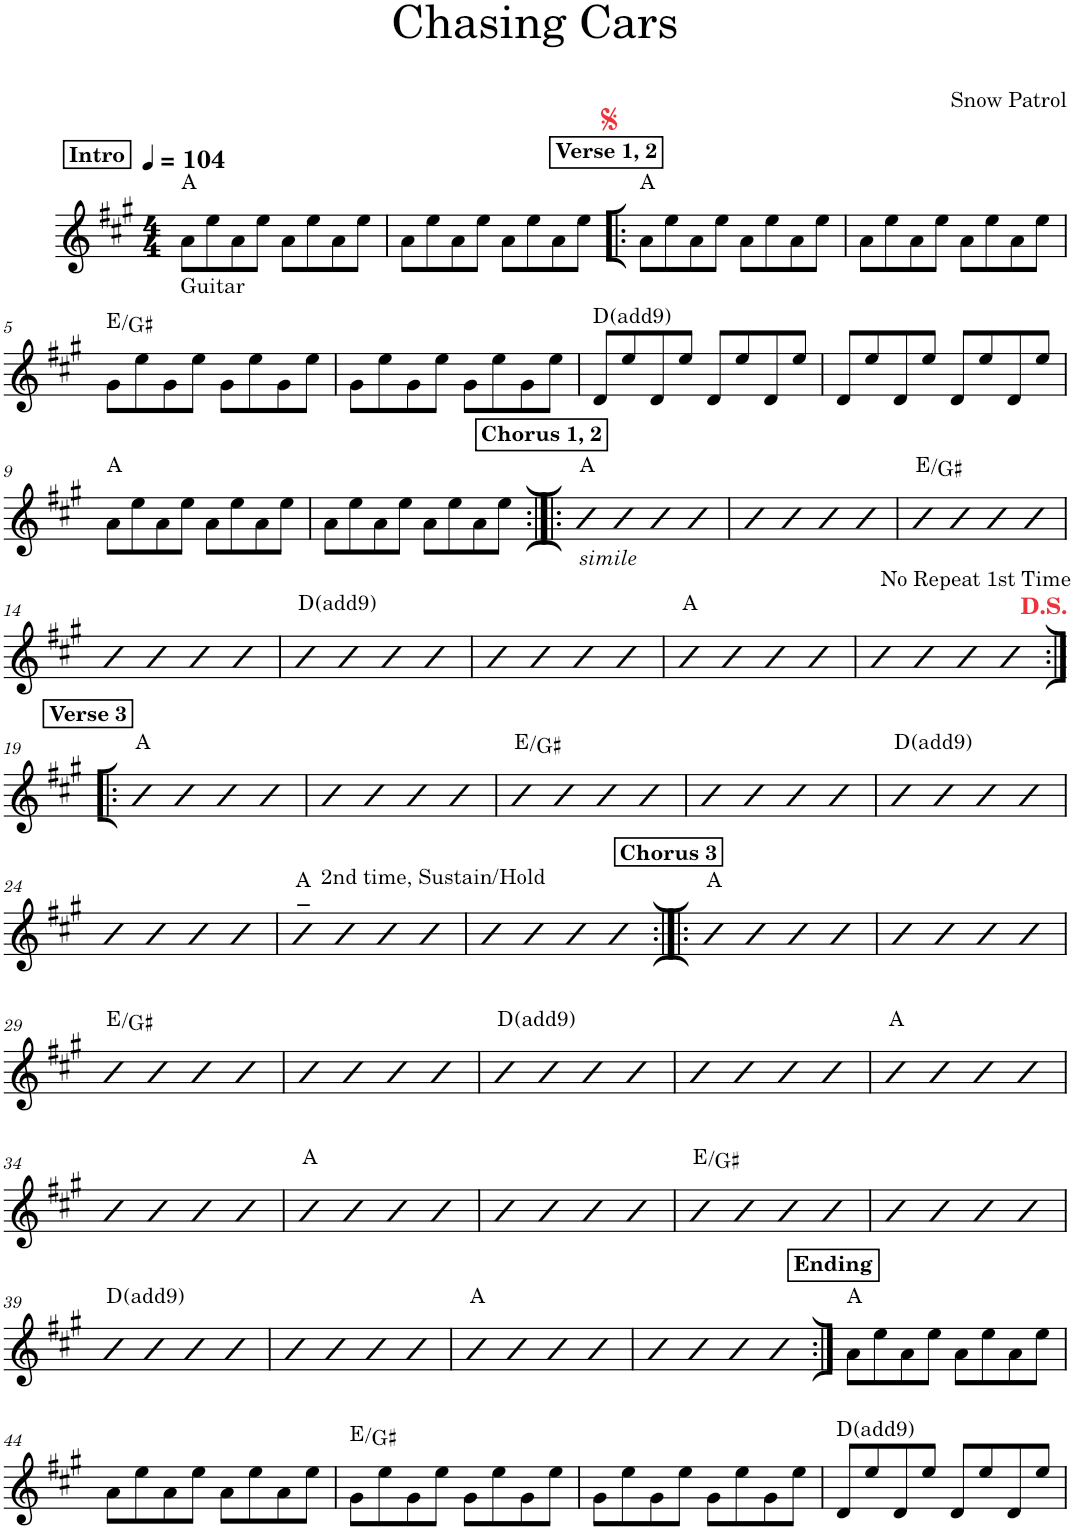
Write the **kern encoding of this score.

**kern	**harte
*part1	*part1
*staff1	*
*I"Piano	*
*I'Pno.	*
*clefG2	*
*k[f#c#g#]	*
*M4/4	*
*MM104	*
!!LO:REH:place=s1:a:B:cj:t=Intro
=1	=1
!LO:TX:b:t=Guitar	!
8a\L	A:maj
8ee\	.
8a\	.
8ee\J	.
8a\L	.
8ee\	.
8a\	.
8ee\J	.
=2	=2
8a\L	.
8ee\	.
8a\	.
8ee\J	.
8a\L	.
8ee\	.
8a\	.
8ee\J	.
!!LO:REH:place=s1:a:B:cj:t=Verse 1, 2
=3!|:	=3!|:
8a\L	A:maj
8ee\	.
8a\	.
8ee\J	.
8a\L	.
8ee\	.
8a\	.
8ee\J	.
=4	=4
8a\L	.
8ee\	.
8a\	.
8ee\J	.
8a\L	.
8ee\	.
8a\	.
8ee\J	.
!!LO:LB:g=z
=5	=5
8g#\L	E:maj/3
8ee\	.
8g#\	.
8ee\J	.
8g#\L	.
8ee\	.
8g#\	.
8ee\J	.
=6	=6
8g#\L	.
8ee\	.
8g#\	.
8ee\J	.
8g#\L	.
8ee\	.
8g#\	.
8ee\J	.
=7	=7
8d/L	D:maj(9)
8ee/	.
8d/	.
8ee/J	.
8d/L	.
8ee/	.
8d/	.
8ee/J	.
=8	=8
8d/L	.
8ee/	.
8d/	.
8ee/J	.
8d/L	.
8ee/	.
8d/	.
8ee/J	.
!!LO:LB:g=z
=9	=9
8a\L	A:maj
8ee\	.
8a\	.
8ee\J	.
8a\L	.
8ee\	.
8a\	.
8ee\J	.
=10	=10
8a\L	.
8ee\	.
8a\	.
8ee\J	.
8a\L	.
8ee\	.
8a\	.
8ee\J	.
!!LO:REH:place=s1:a:B:cj:t=Chorus 1, 2
=11:|!|:	=11:|!|:
!LO:TX:b:i:t=simile	!
4b	A:maj
4b	.
4b	.
4b	.
=12	=12
4b	.
4b	.
4b	.
4b	.
=13	=13
4b	E:maj/3
4b	.
4b	.
4b	.
!!LO:LB:g=z
=14	=14
4b	.
4b	.
4b	.
4b	.
=15	=15
4b	D:maj(9)
4b	.
4b	.
4b	.
=16	=16
4b	.
4b	.
4b	.
4b	.
=17	=17
4b	A:maj
4b	.
4b	.
4b	.
=18	=18
4b	.
4b	.
4b	.
!LO:TX:a:t=No Repeat 1st Time	!
4b	.
!!LO:LB:g=z
!!LO:REH:place=s1:a:B:cj:t=Verse 3
=19:|!|:	=19:|!|:
4b	A:maj
4b	.
4b	.
4b	.
=20	=20
4b	.
4b	.
4b	.
4b	.
=21	=21
4b	E:maj/3
4b	.
4b	.
4b	.
=22	=22
4b	.
4b	.
4b	.
4b	.
=23	=23
4b	D:maj(9)
4b	.
4b	.
4b	.
!!LO:LB:g=z
=24	=24
4b	.
4b	.
4b	.
4b	.
=25	=25
!LO:TX:a:t=2nd time, Sustain/Hold	!
4b~	A:maj
4b	.
4b	.
4b	.
=26	=26
4b	.
4b	.
4b	.
4b	.
!!LO:REH:place=s1:a:B:cj:t=Chorus 3
=27:|!|:	=27:|!|:
4b	A:maj
4b	.
4b	.
4b	.
=28	=28
4b	.
4b	.
4b	.
4b	.
!!LO:LB:g=z
=29	=29
4b	E:maj/3
4b	.
4b	.
4b	.
=30	=30
4b	.
4b	.
4b	.
4b	.
=31	=31
4b	D:maj(9)
4b	.
4b	.
4b	.
=32	=32
4b	.
4b	.
4b	.
4b	.
=33	=33
4b	A:maj
4b	.
4b	.
4b	.
!!LO:LB:g=z
=34	=34
4b	.
4b	.
4b	.
4b	.
=35	=35
4b	A:maj
4b	.
4b	.
4b	.
=36	=36
4b	.
4b	.
4b	.
4b	.
=37	=37
4b	E:maj/3
4b	.
4b	.
4b	.
=38	=38
4b	.
4b	.
4b	.
4b	.
!!LO:LB:g=z
=39	=39
4b	D:maj(9)
4b	.
4b	.
4b	.
=40	=40
4b	.
4b	.
4b	.
4b	.
=41	=41
4b	A:maj
4b	.
4b	.
4b	.
=42	=42
4b	.
4b	.
4b	.
4b	.
!!LO:REH:place=s1:a:B:cj:t=Ending
=43:|!	=43:|!
8a\L	A:maj
8ee\	.
8a\	.
8ee\J	.
8a\L	.
8ee\	.
8a\	.
8ee\J	.
!!LO:LB:g=z
=44	=44
8a\L	.
8ee\	.
8a\	.
8ee\J	.
8a\L	.
8ee\	.
8a\	.
8ee\J	.
=45	=45
8g#\L	E:maj/3
8ee\	.
8g#\	.
8ee\J	.
8g#\L	.
8ee\	.
8g#\	.
8ee\J	.
=46	=46
8g#\L	.
8ee\	.
8g#\	.
8ee\J	.
8g#\L	.
8ee\	.
8g#\	.
8ee\J	.
=47	=47
8d/L	D:maj(9)
8ee/	.
8d/	.
8ee/J	.
8d/L	.
8ee/	.
8d/	.
8ee/J	.
=	=
*-	*-
